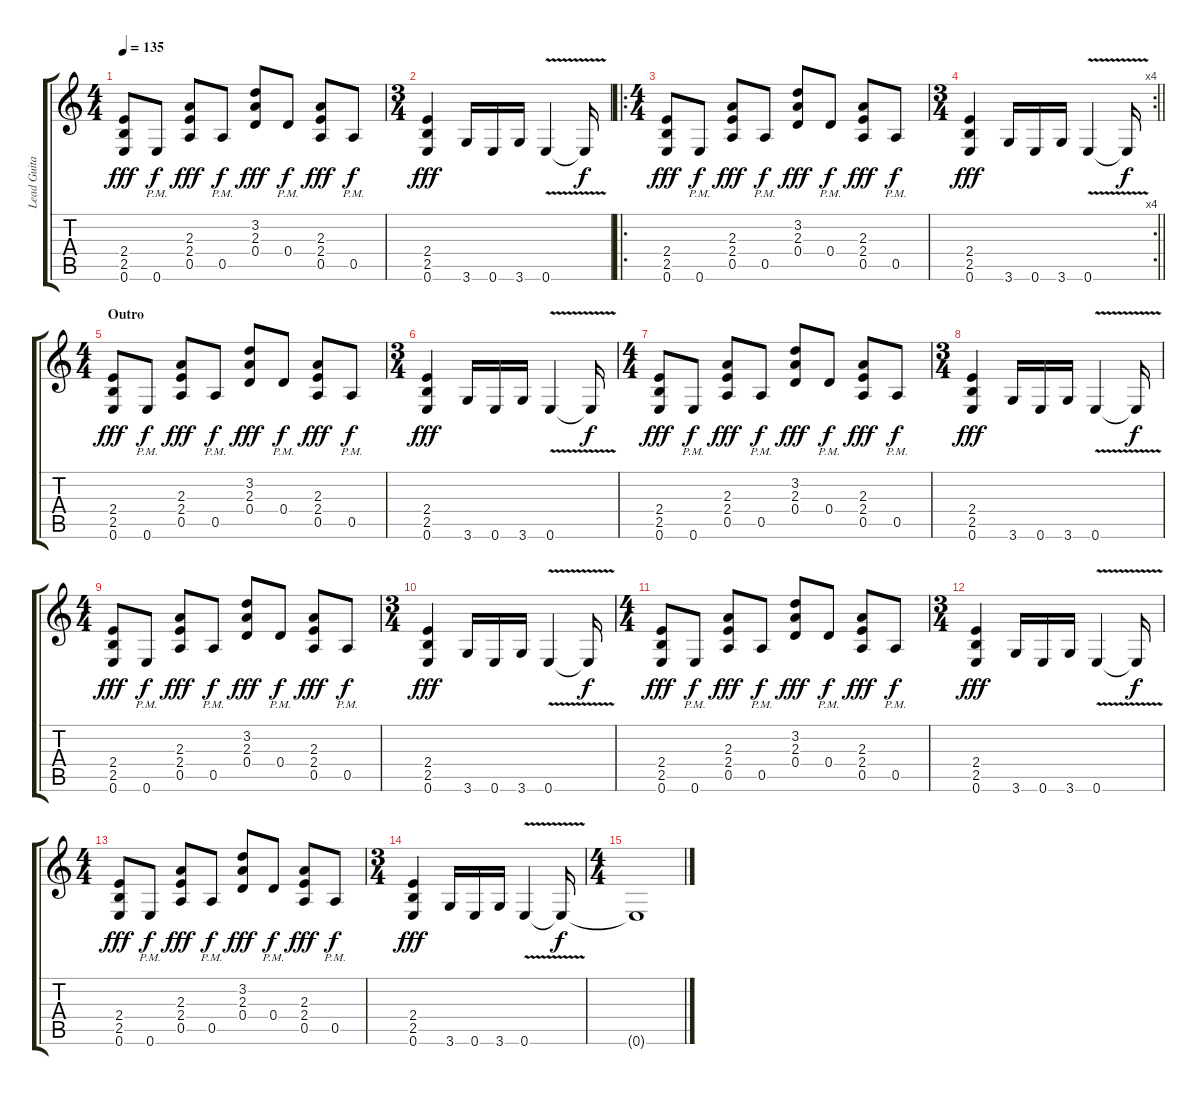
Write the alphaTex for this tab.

\track ("Lead Guitar" "Lead Guita") {instrument overdrivenguitar}
\staff {score tabs}
\tuning (E4 B3 G3 D3 A2 E2) {hide}
\ts (4 4)
\tempo 135
\clef g2
\ks c
(2.4 2.5 0.6).8{dy fff} 0.6{pm}.8{dy f} (2.3 2.4 0.5).8{dy fff} 0.5{pm}.8{dy f} (3.2 2.3 0.4).8{dy fff} 0.4{pm}.8{dy f} (2.3 2.4 0.5).8{dy fff} 0.5{pm}.8{dy f} |
\ts (3 4)
(2.4 2.5 0.6).4{dy fff} 3.6.16 0.6.16 3.6.16 0.6{v}.4 0.6{t}.16{dy f} |
\ro
\ts (4 4)
(2.4 2.5 0.6).8{dy fff} 0.6{pm}.8{dy f} (2.3 2.4 0.5).8{dy fff} 0.5{pm}.8{dy f} (3.2 2.3 0.4).8{dy fff} 0.4{pm}.8{dy f} (2.3 2.4 0.5).8{dy fff} 0.5{pm}.8{dy f} |
\rc 4
\ts (3 4)
\barLineRight lightlight
(2.4 2.5 0.6).4{dy fff} 3.6.16 0.6.16 3.6.16 0.6{v}.4 0.6{t}.16{dy f} |
\ts (4 4)
\section ("" "Outro")
(2.4 2.5 0.6).8{dy fff} 0.6{pm}.8{dy f} (2.3 2.4 0.5).8{dy fff} 0.5{pm}.8{dy f} (3.2 2.3 0.4).8{dy fff} 0.4{pm}.8{dy f} (2.3 2.4 0.5).8{dy fff} 0.5{pm}.8{dy f} |
\ts (3 4)
(2.4 2.5 0.6).4{dy fff} 3.6.16 0.6.16 3.6.16 0.6{v}.4 0.6{t}.16{dy f} |
\ts (4 4)
(2.4 2.5 0.6).8{dy fff volume 8} 0.6{pm}.8{dy f} (2.3 2.4 0.5).8{dy fff} 0.5{pm}.8{dy f} (3.2 2.3 0.4).8{dy fff} 0.4{pm}.8{dy f} (2.3 2.4 0.5).8{dy fff} 0.5{pm}.8{dy f} |
\ts (3 4)
(2.4 2.5 0.6).4{dy fff} 3.6.16 0.6.16 3.6.16 0.6{v}.4 0.6{t}.16{dy f} |
\ts (4 4)
(2.4 2.5 0.6).8{dy fff} 0.6{pm}.8{dy f} (2.3 2.4 0.5).8{dy fff} 0.5{pm}.8{dy f} (3.2 2.3 0.4).8{dy fff} 0.4{pm}.8{dy f} (2.3 2.4 0.5).8{dy fff} 0.5{pm}.8{dy f} |
\ts (3 4)
(2.4 2.5 0.6).4{dy fff} 3.6.16 0.6.16 3.6.16 0.6{v}.4 0.6{t}.16{dy f} |
\ts (4 4)
(2.4 2.5 0.6).8{dy fff} 0.6{pm}.8{dy f} (2.3 2.4 0.5).8{dy fff} 0.5{pm}.8{dy f} (3.2 2.3 0.4).8{dy fff volume 2} 0.4{pm}.8{dy f} (2.3 2.4 0.5).8{dy fff} 0.5{pm}.8{dy f} |
\ts (3 4)
(2.4 2.5 0.6).4{dy fff} 3.6.16 0.6.16 3.6.16 0.6{v}.4 0.6{t}.16{dy f} |
\ts (4 4)
(2.4 2.5 0.6).8{dy fff} 0.6{pm}.8{dy f} (2.3 2.4 0.5).8{dy fff} 0.5{pm}.8{dy f} (3.2 2.3 0.4).8{dy fff} 0.4{pm}.8{dy f} (2.3 2.4 0.5).8{dy fff} 0.5{pm}.8{dy f} |
\ts (3 4)
(2.4 2.5 0.6).4{dy fff} 3.6.16 0.6.16 3.6.16 0.6{v}.4 0.6{t}.16{dy f} |
\ts (4 4)
0.6{t}.1
